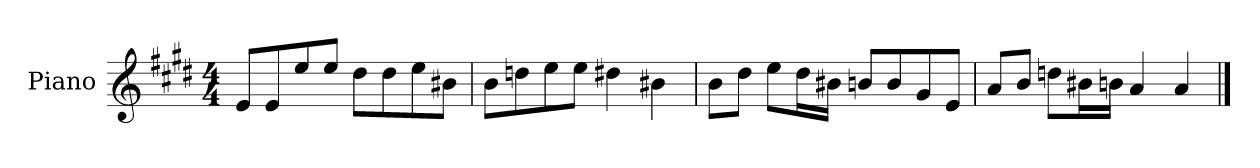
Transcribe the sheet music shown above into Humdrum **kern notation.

**kern
*part1
*staff1
*I"Piano
*I'P-no
*clefG2
*k[f#c#g#d#]
*M4/4
*MM90
=1
8e/L
8e/
8ee/
8ee/J
8dd#\L
8dd#\
8ee\
8b#X\J
=2
8b\L
8ddn\
8ee\
8ee\J
4dd#X\
4b#X\
=3
8b\L
8dd#\J
8ee\L
16dd#\L
16b#X\JJ
8bn/L
8b/
8g#/
8e/J
=4
8a/L
8b/J
8ddn\L
16b#X\L
16bn\JJ
4a/
4a/
==
*-
